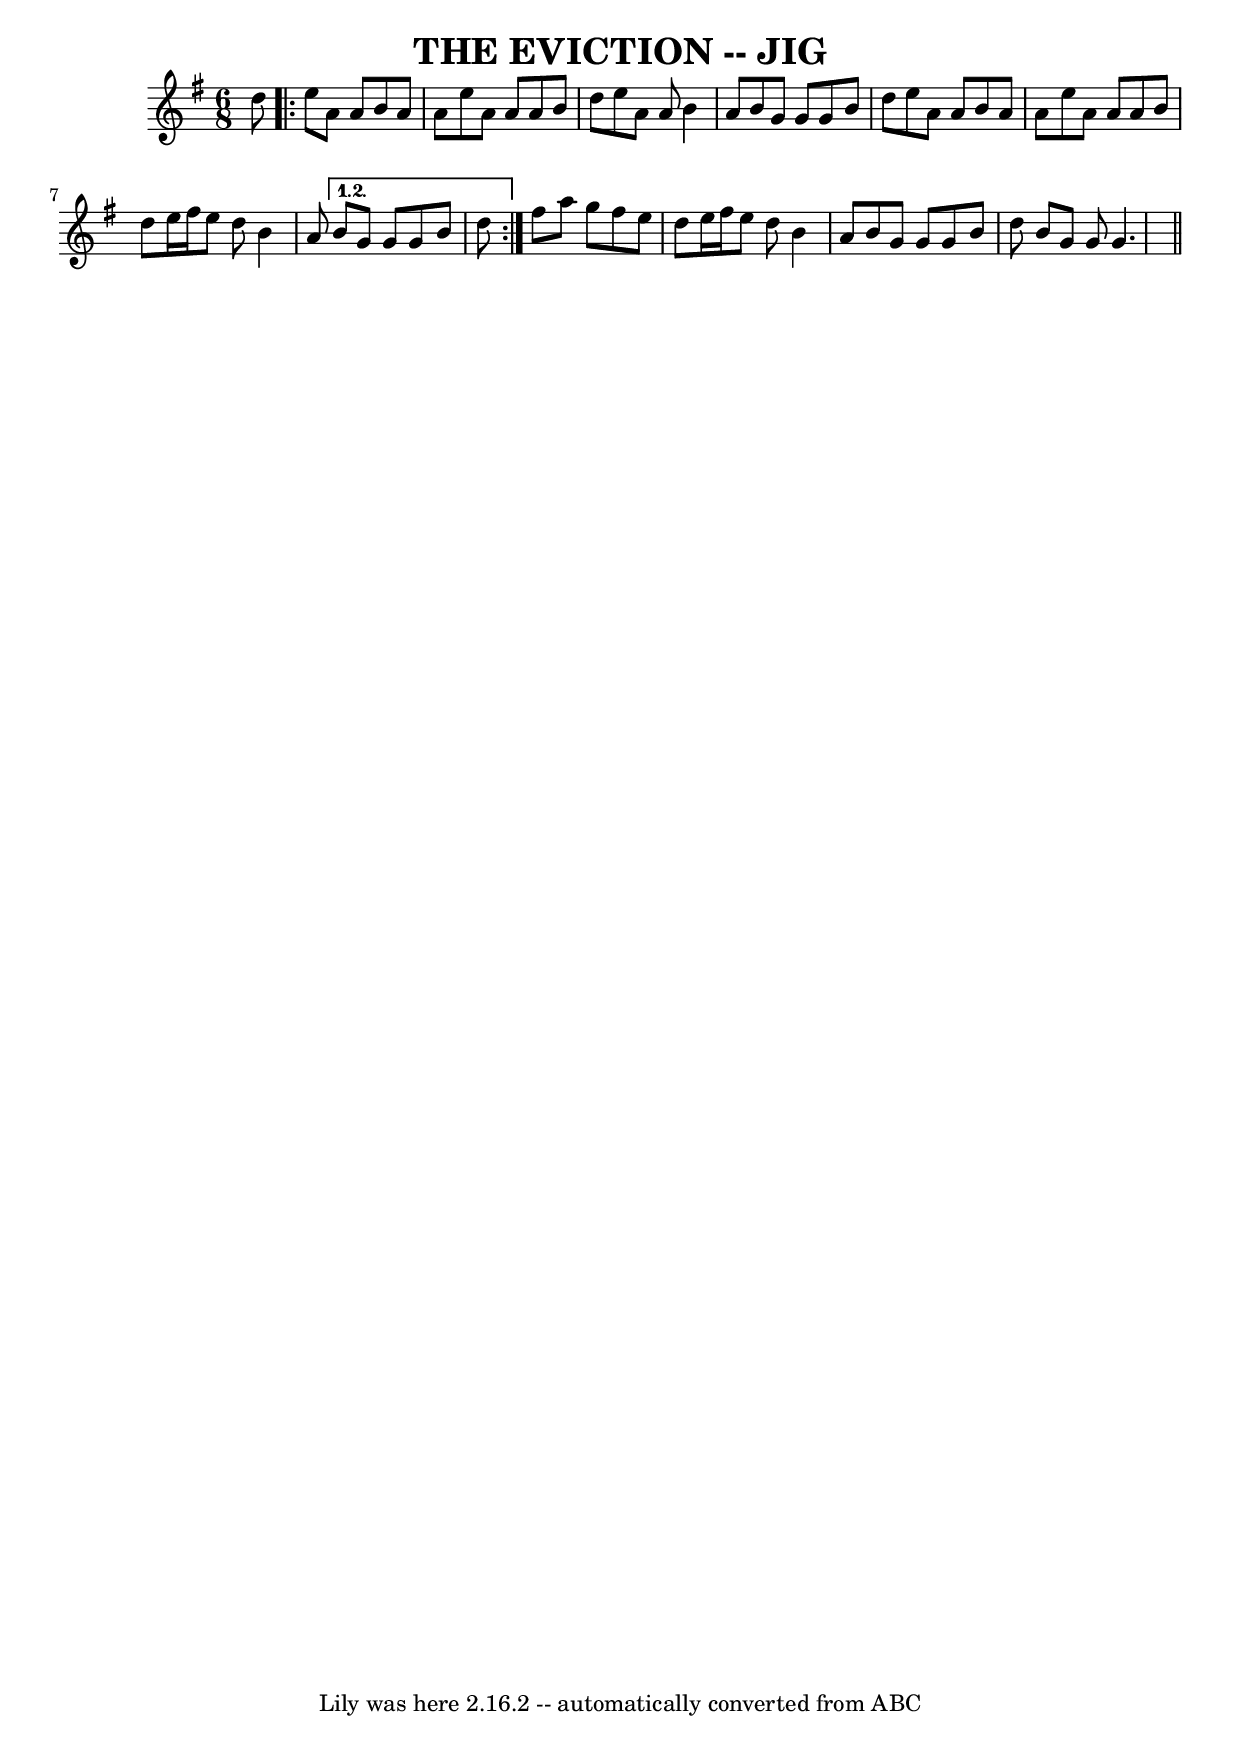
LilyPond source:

\version "2.7.40"
\include "Mammoth.ily"
\header {
	%% book = "Ryan's Mammoth Collection, p104"
	crossRefNumber = "1"
	footnotes = "\\\\\"Scat:ter the Mud\" in CRE 1.\\\\\"The Maids of Tramore\" Roche"
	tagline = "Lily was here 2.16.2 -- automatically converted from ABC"
	title = "THE EVICTION -- JIG"
}
voicedefault =  {


\time 6/8 
\key g \major d''8    \repeat volta 2 { e''8 a'8 a'8 b'8 
 a'8 a'8    |
 e''8 a'8 a'8 a'8 b'8 d''8    
|
 e''8 a'8 a'8 b'4 a'8    |
 b'8 g'8 g'8    
g'8 b'8 d''8    |
 e''8 a'8 a'8 b'8 a'8 a'8    
|
 e''8 a'8 a'8 a'8 b'8 d''8    |
 e''16    
fis''16 e''8 d''8 b'4 a'8    } \alternative{{ b'8 g'8 g'8   
 g'8 b'8 d''8    } } fis''8 a''8 g''8 fis''8 e''8    
d''8    |
 e''16 fis''16 e''8 d''8 b'4 a'8    |
   
b'8 g'8 g'8 g'8 b'8 d''8    \bar ":|" b'8 g'8 g'8    
g'4.    \bar "||"   
}

\score{
    <<

	\context Staff="default"
	{
	    \voicedefault 
	}

    >>
	\layout {
	}
	\midi {}
}
